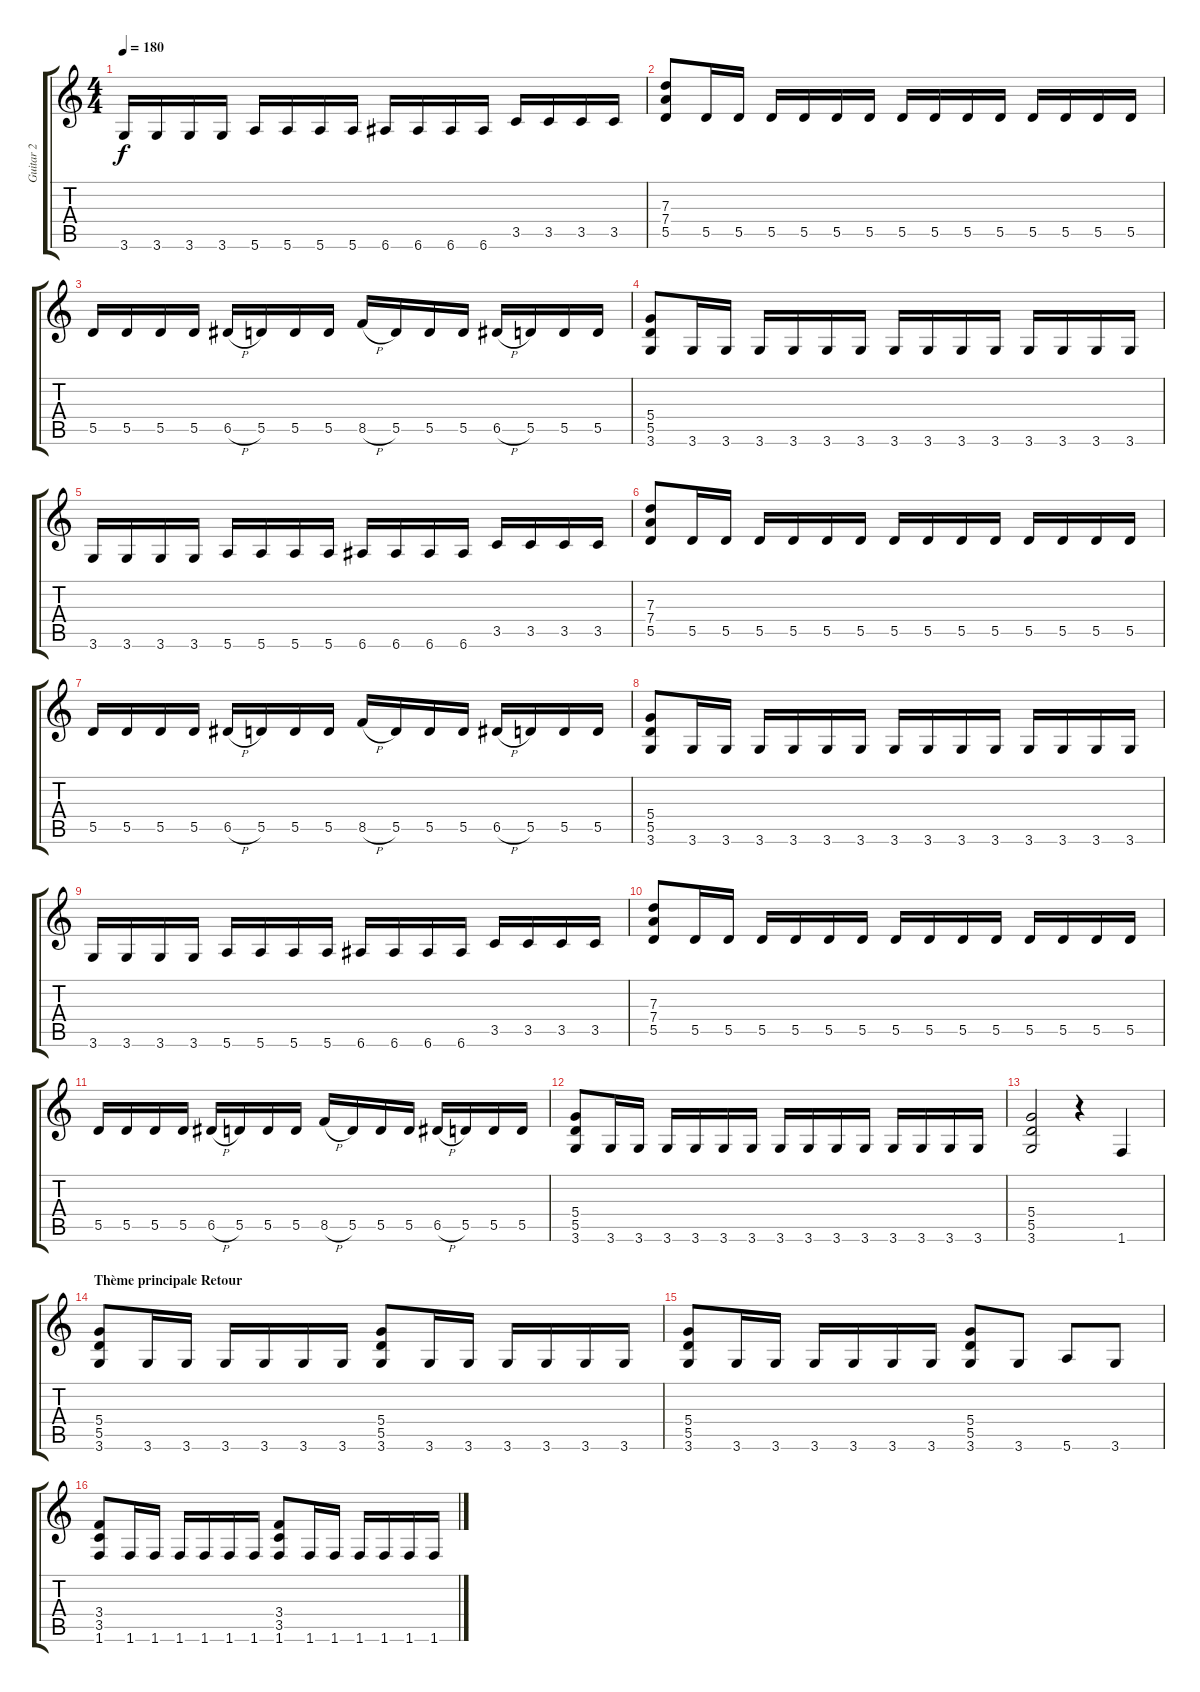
\track ("Guitar 2" "Guitar 2") {instrument overdrivenguitar}
\staff {score tabs}
\tuning (E4 B3 G3 D3 A2 E2) {hide}
\ts (4 4)
\tempo 180
\clef g2
\ks c
3.6.16{dy f} 3.6.16 3.6.16 3.6.16 5.6.16 5.6.16 5.6.16 5.6.16 6.6.16 6.6.16 6.6.16 6.6.16 3.5.16 3.5.16 3.5.16 3.5.16 |
(7.3 7.4 5.5).8 5.5.16 5.5.16 5.5.16 5.5.16 5.5.16 5.5.16 5.5.16 5.5.16 5.5.16 5.5.16 5.5.16 5.5.16 5.5.16 5.5.16 |
5.5.16 5.5.16 5.5.16 5.5.16 6.5{h}.16 5.5.16 5.5.16 5.5.16 8.5{h}.16 5.5.16 5.5.16 5.5.16 6.5{h}.16 5.5.16 5.5.16 5.5.16 |
(5.4 5.5 3.6).8 3.6.16 3.6.16 3.6.16 3.6.16 3.6.16 3.6.16 3.6.16 3.6.16 3.6.16 3.6.16 3.6.16 3.6.16 3.6.16 3.6.16 |
3.6.16 3.6.16 3.6.16 3.6.16 5.6.16 5.6.16 5.6.16 5.6.16 6.6.16 6.6.16 6.6.16 6.6.16 3.5.16 3.5.16 3.5.16 3.5.16 |
(7.3 7.4 5.5).8 5.5.16 5.5.16 5.5.16 5.5.16 5.5.16 5.5.16 5.5.16 5.5.16 5.5.16 5.5.16 5.5.16 5.5.16 5.5.16 5.5.16 |
5.5.16 5.5.16 5.5.16 5.5.16 6.5{h}.16 5.5.16 5.5.16 5.5.16 8.5{h}.16 5.5.16 5.5.16 5.5.16 6.5{h}.16 5.5.16 5.5.16 5.5.16 |
(5.4 5.5 3.6).8 3.6.16 3.6.16 3.6.16 3.6.16 3.6.16 3.6.16 3.6.16 3.6.16 3.6.16 3.6.16 3.6.16 3.6.16 3.6.16 3.6.16 |
3.6.16 3.6.16 3.6.16 3.6.16 5.6.16 5.6.16 5.6.16 5.6.16 6.6.16 6.6.16 6.6.16 6.6.16 3.5.16 3.5.16 3.5.16 3.5.16 |
(7.3 7.4 5.5).8 5.5.16 5.5.16 5.5.16 5.5.16 5.5.16 5.5.16 5.5.16 5.5.16 5.5.16 5.5.16 5.5.16 5.5.16 5.5.16 5.5.16 |
5.5.16 5.5.16 5.5.16 5.5.16 6.5{h}.16 5.5.16 5.5.16 5.5.16 8.5{h}.16 5.5.16 5.5.16 5.5.16 6.5{h}.16 5.5.16 5.5.16 5.5.16 |
(5.4 5.5 3.6).8 3.6.16 3.6.16 3.6.16 3.6.16 3.6.16 3.6.16 3.6.16 3.6.16 3.6.16 3.6.16 3.6.16 3.6.16 3.6.16 3.6.16 |
(5.4 5.5 3.6).2 r.4 1.6.4 |
\section ("" "Thème principale Retour")
(5.4 5.5 3.6).8 3.6.16 3.6.16 3.6.16 3.6.16 3.6.16 3.6.16 (5.4 5.5 3.6).8 3.6.16 3.6.16 3.6.16 3.6.16 3.6.16 3.6.16 |
(5.4 5.5 3.6).8 3.6.16 3.6.16 3.6.16 3.6.16 3.6.16 3.6.16 (5.4 5.5 3.6).8 3.6.8 5.6.8 3.6.8 |
(3.4 3.5 1.6).8 1.6.16 1.6.16 1.6.16 1.6.16 1.6.16 1.6.16 (3.4 3.5 1.6).8 1.6.16 1.6.16 1.6.16 1.6.16 1.6.16 1.6.16
